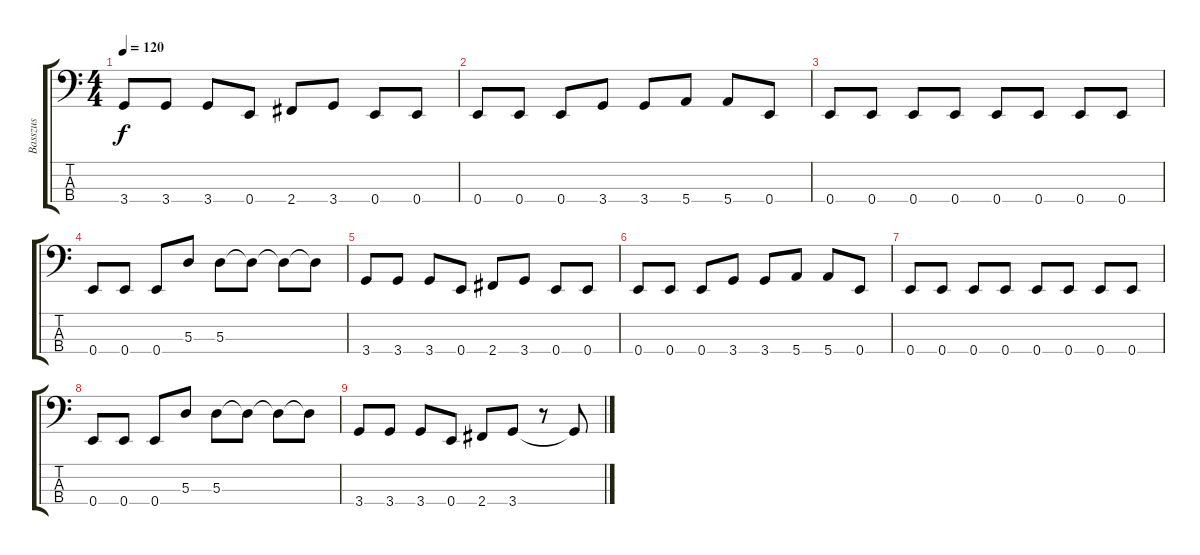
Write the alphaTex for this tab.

\track ("Basszus" "Basszus") {instrument electricbassfinger}
\staff {score tabs}
\tuning (G2 D2 A1 E1) {hide}
\ts (4 4)
\tempo 120
\clef f4
\ks c
3.4.8{dy f} 3.4.8 3.4.8 0.4.8 2.4.8 3.4.8 0.4.8 0.4.8 |
0.4.8 0.4.8 0.4.8 3.4.8 3.4.8 5.4.8 5.4.8 0.4.8 |
0.4.8 0.4.8 0.4.8 0.4.8 0.4.8 0.4.8 0.4.8 0.4.8 |
0.4.8 0.4.8 0.4.8 5.3.8 5.3.8 5.3{t}.8 5.3{t}.8 5.3{t}.8 |
3.4.8 3.4.8 3.4.8 0.4.8 2.4.8 3.4.8 0.4.8 0.4.8 |
0.4.8 0.4.8 0.4.8 3.4.8 3.4.8 5.4.8 5.4.8 0.4.8 |
0.4.8 0.4.8 0.4.8 0.4.8 0.4.8 0.4.8 0.4.8 0.4.8 |
0.4.8 0.4.8 0.4.8 5.3.8 5.3.8 5.3{t}.8 5.3{t}.8 5.3{t}.8 |
3.4.8 3.4.8 3.4.8 0.4.8 2.4.8 3.4.8 r.8 3.4{t}.8
